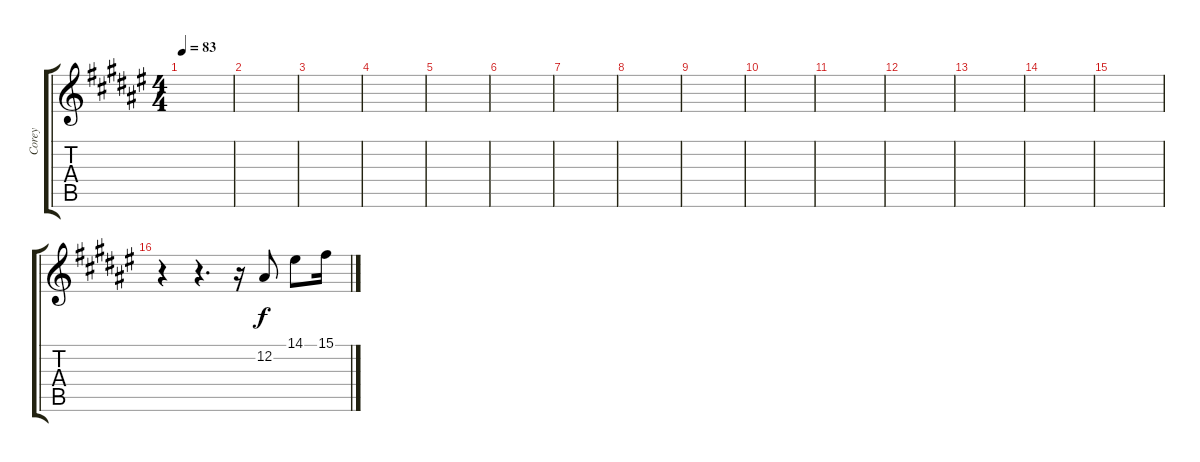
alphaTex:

\track ("Corey" "Corey") {instrument pad7halo}
\staff {score tabs}
\tuning (Eb4 Bb3 Gb3 Db3 Ab2 Eb2) {hide}
\ts (4 4)
\tempo 83
\clef g2
\ks d#minor
|
|
|
|
|
|
|
|
|
|
|
|
|
|
|
r.4 r.4{d} r.16 12.2.8 14.1.8 15.1.16
